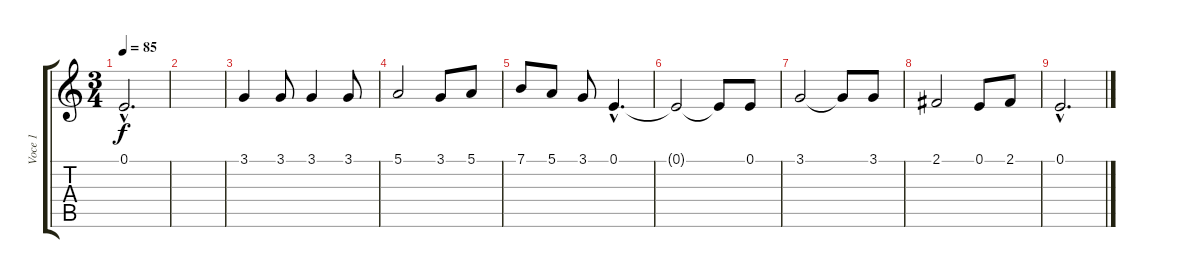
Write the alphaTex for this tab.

\track ("Voce 1" "Voce 1") {instrument flute}
\staff {score tabs}
\tuning (E4 B3 G3 D3 A2 E2) {hide}
\ts (3 4)
\tempo 85
\clef g2
\ks c
0.1{hac}.2{d dy f} |
|
3.1.4 3.1.8 3.1.4 3.1.8 |
5.1.2 3.1.8 5.1.8 |
7.1.8 5.1.8 3.1.8 0.1{hac}.4{d} |
0.1{t}.2 0.1{t}.8 0.1.8 |
3.1.2 3.1{t}.8 3.1.8 |
2.1.2 0.1.8 2.1.8 |
0.1{hac}.2{d}
